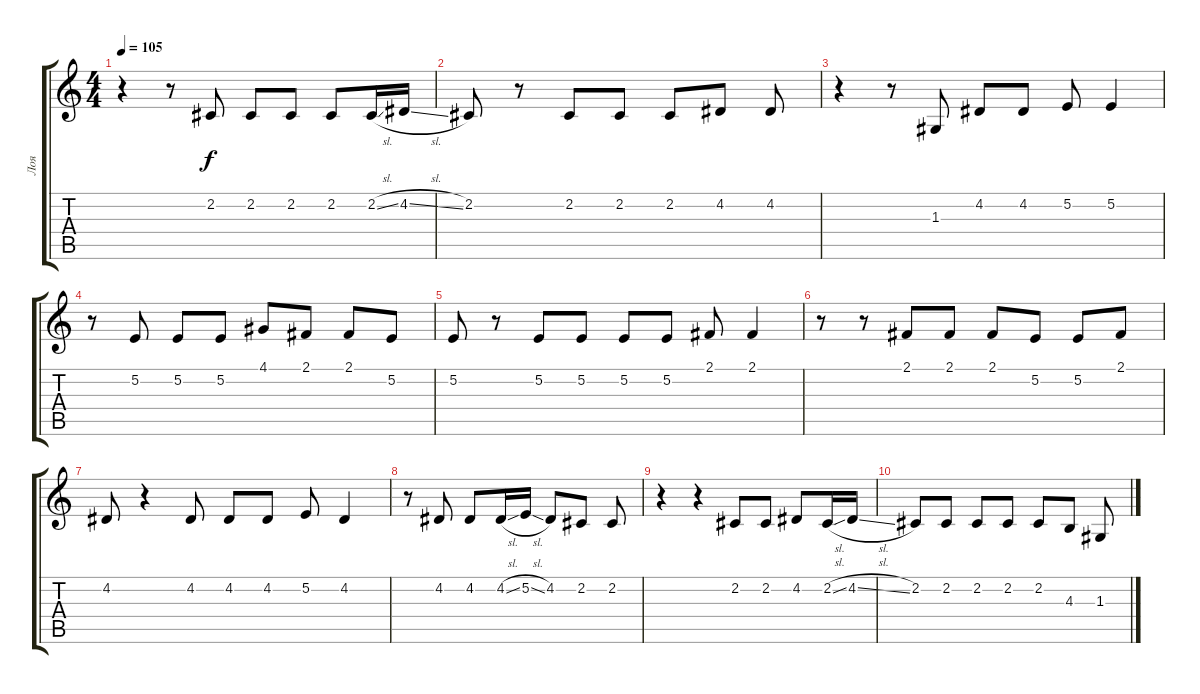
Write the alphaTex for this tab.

\track ("Лоя" "Лоя") {solo instrument tenorsax}
\staff {score tabs}
\tuning (E4 B3 G3 D3 A2 E2) {hide}
\ts (4 4)
\tempo 105
\clef g2
\ks c
r.4{dy f} r.8 2.2.8 2.2.8 2.2.8 2.2.8 2.2{sl}.16 4.2{sl}.16 |
2.2.8 r.8 2.2.8 2.2.8 2.2.8 4.2.8 4.2.8 |
r.4 r.8 1.3.8 4.2.8 4.2.8 5.2.8 5.2.4 |
r.8 5.2.8 5.2.8 5.2.8 4.1.8 2.1.8 2.1.8 5.2.8 |
5.2.8 r.8 5.2.8 5.2.8 5.2.8 5.2.8 2.1.8 2.1.4 |
r.8 r.8 2.1.8 2.1.8 2.1.8 5.2.8 5.2.8 2.1.8 |
4.2.8 r.4 4.2.8 4.2.8 4.2.8 5.2.8 4.2.4 |
r.8 4.2.8 4.2.8 4.2{sl}.16 5.2{sl}.16 4.2.8 2.2.8 2.2.8 |
r.4 r.4 2.2.8 2.2.8 4.2.8 2.2{sl}.16 4.2{sl}.16 |
2.2.8 2.2.8 2.2.8 2.2.8 2.2.8 4.3.8 1.3.8
